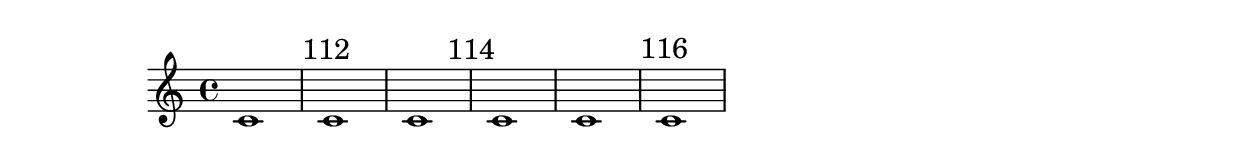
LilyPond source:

%% Do not edit this file; it is automatically
%% generated from LSR http://lsr.dsi.unimi.it
%% This file is in the public domain.
\version "2.13.20"

\header {
  lsrtags = "rhythms"

%% Translation of GIT committish: e0aa246e0ed1a86dc41a99ab79bff822d3320aa7
  texidoces = "

Los números de compás se alinean de forma predeterminada por la
derecha con su objeto padre. Éste es por lo general el borde
izquierdo de una línea o, si los números se imprimen dentro de la
línea, el lado izquierdo de una línea divisoria.  Los números
también se pueden situar directamente sobre la barra de compás o
alineados por la izquierda con ella.

"

  doctitlees = "Alineación de los números de compás"


%% Translation of GIT committish: 0a868be38a775ecb1ef935b079000cebbc64de40
  texidocde = "
Taktnummern sind standardmäßig links an ihrem Ursprungsobjet
ausgerichtet.  Das ist normalerweise die linke Ecke einer Linie oder,
wenn die Nummern innerhalb einer Zeile gesetzt werden, auf der
linken Seite eines Taktstrichs.  Die Nummern können auch
direkt über dem Taktstrich positioniert werden oder rechts vom
Taktstrich gesetzt werden.

"
  doctitlede = "Taktnummern ausrichten"



%% Translation of GIT committish: 374d57cf9b68ddf32a95409ce08ba75816900f6b
  texidocfr = "
Les numéros de mesure s'alignent en principe sur la droite de l'objet
dont ils dépendent.  C'est normalement le coin gauche de la portée ou,
en cours de ligne, à gauche de la barre.  Vous pouvez toutefois les
centrer par rapport à la barre ou les afficher à droite de la barre.

"
  doctitlefr = "Alignement des numéros de mesure"

  texidoc = "
Bar numbers by default are right-aligned to their parent object. This
is usually the left edge of a line or, if numbers are printed within a
line, the left hand side of a bar line.  The numbers may also be
positioned directly over the bar line or left-aligned to the bar line.

"
  doctitle = "Aligning bar numbers"
} % begin verbatim

\relative c' {
  \set Score.currentBarNumber = #111
  \override Score.BarNumber #'break-visibility = #all-visible
  % Increase the size of the bar number by 2
  \override Score.BarNumber #'font-size = #2
  % Print a bar number every second measure
  \set Score.barNumberVisibility = #(every-nth-bar-number-visible 2)
  c1 | c1
  % Center-align bar numbers
  \override Score.BarNumber #'self-alignment-X = #CENTER
  c1 | c1
  % Left-align bar numbers
  \override Score.BarNumber #'self-alignment-X = #LEFT
  c1 | c1
}

